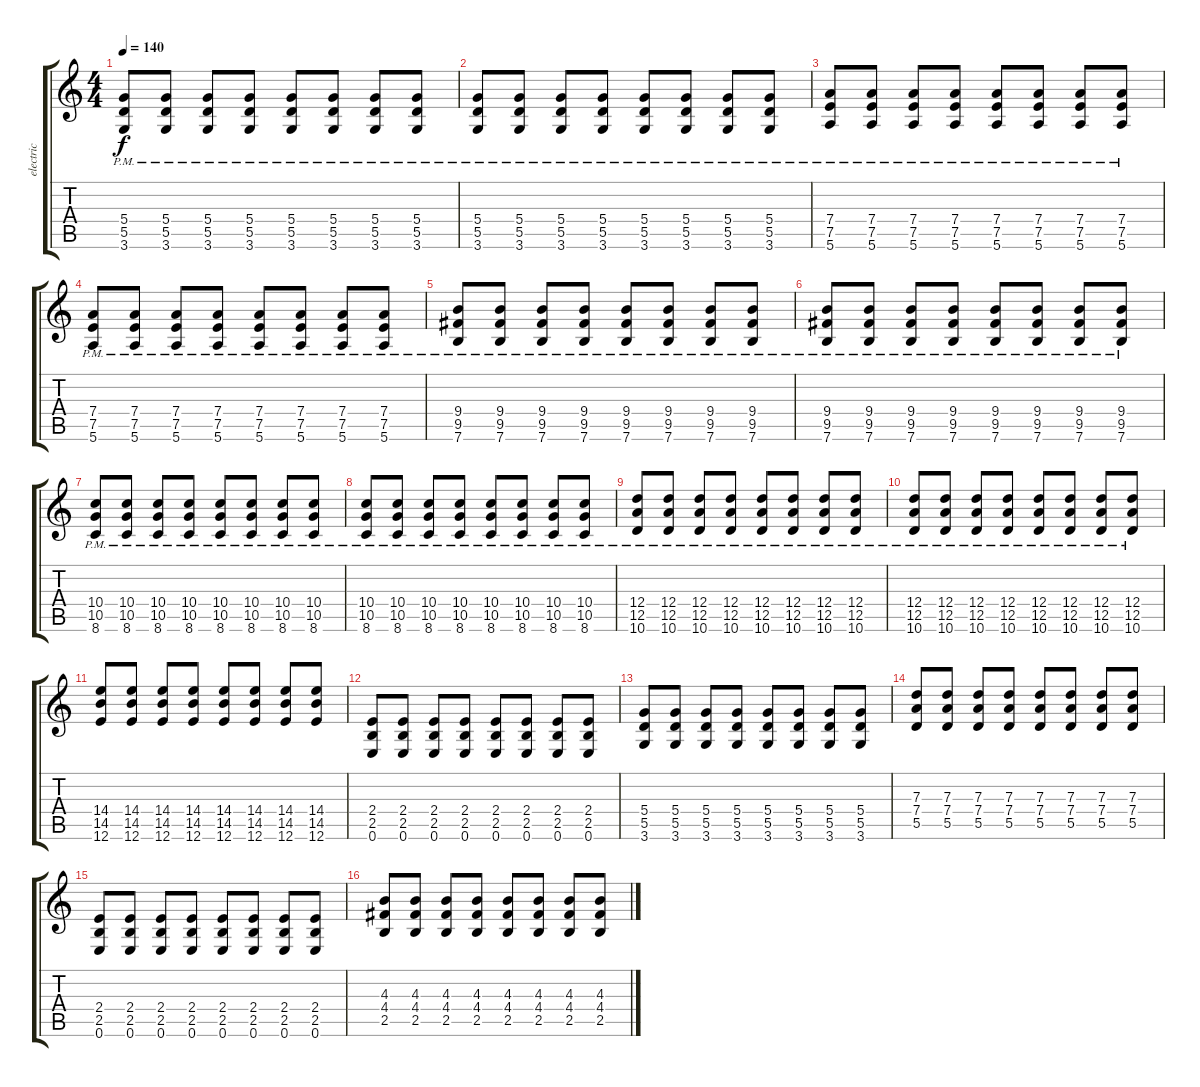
\track ("electric " "electric ") {instrument electricguitarclean}
\staff {score tabs}
\tuning (E4 B3 G3 D3 A2 E2) {hide}
\ts (4 4)
\tempo 140
\clef g2
\ks c
(5.4{pm} 5.5{pm} 3.6{pm}).8{dy f} (5.4{pm} 5.5{pm} 3.6{pm}).8 (5.4{pm} 5.5{pm} 3.6{pm}).8 (5.4{pm} 5.5{pm} 3.6{pm}).8 (5.4{pm} 5.5{pm} 3.6{pm}).8 (5.4{pm} 5.5{pm} 3.6{pm}).8 (5.4{pm} 5.5{pm} 3.6{pm}).8 (5.4{pm} 5.5{pm} 3.6{pm}).8 |
(5.4{pm} 5.5{pm} 3.6{pm}).8 (5.4{pm} 5.5{pm} 3.6{pm}).8 (5.4{pm} 5.5{pm} 3.6{pm}).8 (5.4{pm} 5.5{pm} 3.6{pm}).8 (5.4{pm} 5.5{pm} 3.6{pm}).8 (5.4{pm} 5.5{pm} 3.6{pm}).8 (5.4{pm} 5.5{pm} 3.6{pm}).8 (5.4{pm} 5.5{pm} 3.6{pm}).8 |
(7.4{pm} 7.5{pm} 5.6{pm}).8 (7.4{pm} 7.5{pm} 5.6{pm}).8 (7.4{pm} 7.5{pm} 5.6{pm}).8 (7.4{pm} 7.5{pm} 5.6{pm}).8 (7.4{pm} 7.5{pm} 5.6{pm}).8 (7.4{pm} 7.5{pm} 5.6{pm}).8 (7.4{pm} 7.5{pm} 5.6{pm}).8 (7.4{pm} 7.5{pm} 5.6{pm}).8 |
(7.4{pm} 7.5{pm} 5.6{pm}).8 (7.4{pm} 7.5{pm} 5.6{pm}).8 (7.4{pm} 7.5{pm} 5.6{pm}).8 (7.4{pm} 7.5{pm} 5.6{pm}).8 (7.4{pm} 7.5{pm} 5.6{pm}).8 (7.4{pm} 7.5{pm} 5.6{pm}).8 (7.4{pm} 7.5{pm} 5.6{pm}).8 (7.4{pm} 7.5{pm} 5.6{pm}).8 |
(9.4{pm} 9.5{pm} 7.6{pm}).8 (9.4{pm} 9.5{pm} 7.6{pm}).8 (9.4{pm} 9.5{pm} 7.6{pm}).8 (9.4{pm} 9.5{pm} 7.6{pm}).8 (9.4{pm} 9.5{pm} 7.6{pm}).8 (9.4{pm} 9.5{pm} 7.6{pm}).8 (9.4{pm} 9.5{pm} 7.6{pm}).8 (9.4{pm} 9.5{pm} 7.6{pm}).8 |
(9.4{pm} 9.5{pm} 7.6{pm}).8 (9.4{pm} 9.5{pm} 7.6{pm}).8 (9.4{pm} 9.5{pm} 7.6{pm}).8 (9.4{pm} 9.5{pm} 7.6{pm}).8 (9.4{pm} 9.5{pm} 7.6{pm}).8 (9.4{pm} 9.5{pm} 7.6{pm}).8 (9.4{pm} 9.5{pm} 7.6{pm}).8 (9.4{pm} 9.5{pm} 7.6{pm}).8 |
(10.4{pm} 10.5{pm} 8.6{pm}).8 (10.4{pm} 10.5{pm} 8.6{pm}).8 (10.4{pm} 10.5{pm} 8.6{pm}).8 (10.4{pm} 10.5{pm} 8.6{pm}).8 (10.4{pm} 10.5{pm} 8.6{pm}).8 (10.4{pm} 10.5{pm} 8.6{pm}).8 (10.4{pm} 10.5{pm} 8.6{pm}).8 (10.4{pm} 10.5{pm} 8.6{pm}).8 |
(10.4{pm} 10.5{pm} 8.6{pm}).8 (10.4{pm} 10.5{pm} 8.6{pm}).8 (10.4{pm} 10.5{pm} 8.6{pm}).8 (10.4{pm} 10.5{pm} 8.6{pm}).8 (10.4{pm} 10.5{pm} 8.6{pm}).8 (10.4{pm} 10.5{pm} 8.6{pm}).8 (10.4{pm} 10.5{pm} 8.6{pm}).8 (10.4{pm} 10.5{pm} 8.6{pm}).8 |
(12.4{pm} 12.5{pm} 10.6{pm}).8 (12.4{pm} 12.5{pm} 10.6{pm}).8 (12.4{pm} 12.5{pm} 10.6{pm}).8 (12.4{pm} 12.5{pm} 10.6{pm}).8 (12.4{pm} 12.5{pm} 10.6{pm}).8 (12.4{pm} 12.5{pm} 10.6{pm}).8 (12.4{pm} 12.5{pm} 10.6{pm}).8 (12.4{pm} 12.5{pm} 10.6{pm}).8 |
(12.4{pm} 12.5{pm} 10.6{pm}).8 (12.4{pm} 12.5{pm} 10.6{pm}).8 (12.4{pm} 12.5{pm} 10.6{pm}).8 (12.4{pm} 12.5{pm} 10.6{pm}).8 (12.4{pm} 12.5{pm} 10.6{pm}).8 (12.4{pm} 12.5{pm} 10.6{pm}).8 (12.4{pm} 12.5{pm} 10.6{pm}).8 (12.4{pm} 12.5{pm} 10.6{pm}).8 |
(14.4 14.5 12.6).8 (14.4 14.5 12.6).8 (14.4 14.5 12.6).8 (14.4 14.5 12.6).8 (14.4 14.5 12.6).8 (14.4 14.5 12.6).8 (14.4 14.5 12.6).8 (14.4 14.5 12.6).8 |
(2.4 2.5 0.6).8 (2.4 2.5 0.6).8 (2.4 2.5 0.6).8 (2.4 2.5 0.6).8 (2.4 2.5 0.6).8 (2.4 2.5 0.6).8 (2.4 2.5 0.6).8 (2.4 2.5 0.6).8 |
(5.4 5.5 3.6).8 (5.4 5.5 3.6).8 (5.4 5.5 3.6).8 (5.4 5.5 3.6).8 (5.4 5.5 3.6).8 (5.4 5.5 3.6).8 (5.4 5.5 3.6).8 (5.4 5.5 3.6).8 |
(7.3 7.4 5.5).8 (7.3 7.4 5.5).8 (7.3 7.4 5.5).8 (7.3 7.4 5.5).8 (7.3 7.4 5.5).8 (7.3 7.4 5.5).8 (7.3 7.4 5.5).8 (7.3 7.4 5.5).8 |
(2.4 2.5 0.6).8 (2.4 2.5 0.6).8 (2.4 2.5 0.6).8 (2.4 2.5 0.6).8 (2.4 2.5 0.6).8 (2.4 2.5 0.6).8 (2.4 2.5 0.6).8 (2.4 2.5 0.6).8 |
(4.3 4.4 2.5).8 (4.3 4.4 2.5).8 (4.3 4.4 2.5).8 (4.3 4.4 2.5).8 (4.3 4.4 2.5).8 (4.3 4.4 2.5).8 (4.3 4.4 2.5).8 (4.3 4.4 2.5).8
